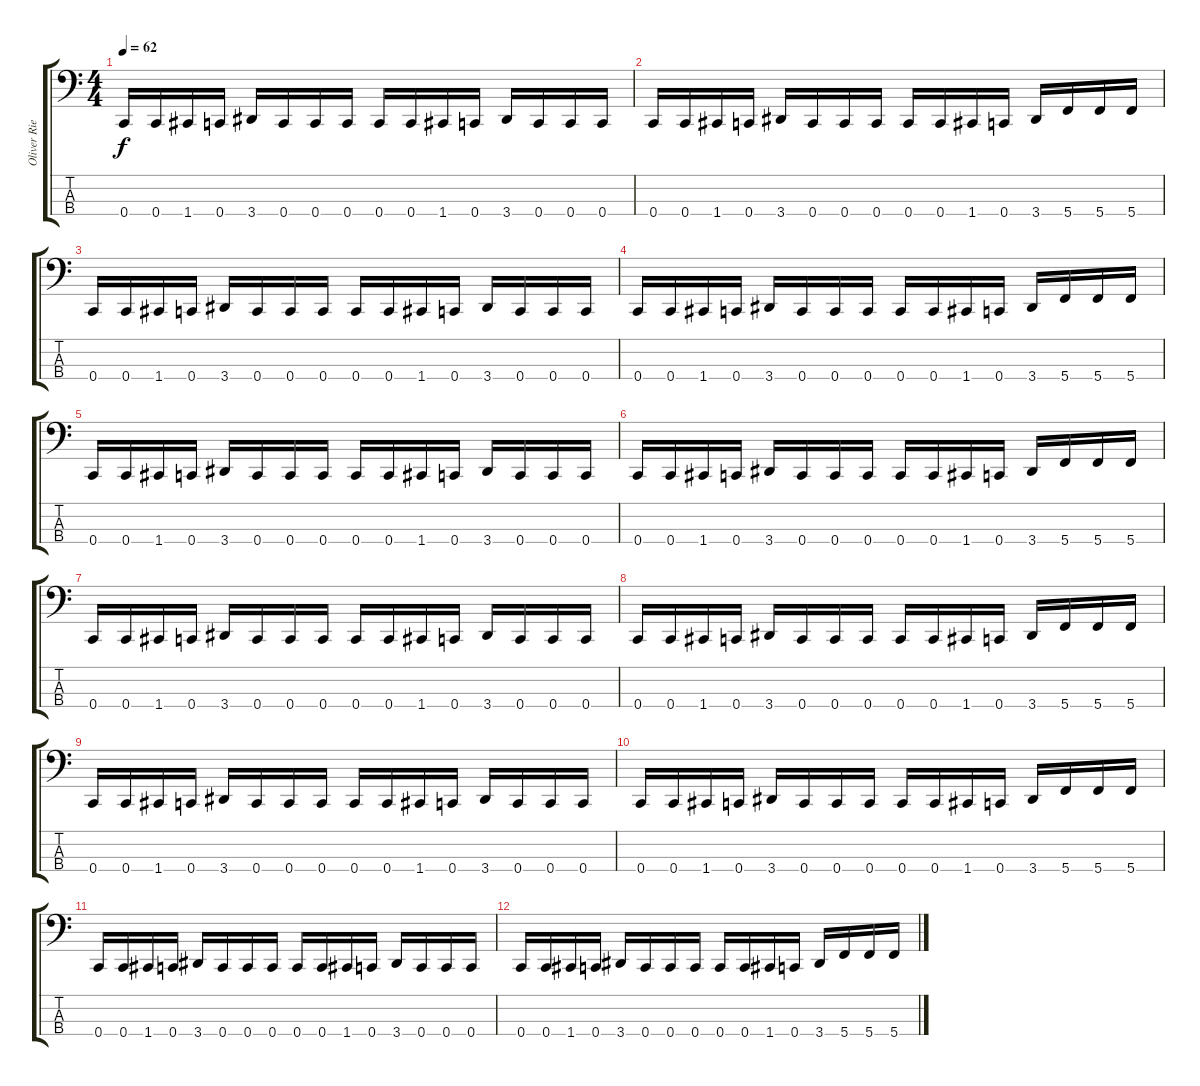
\track ("Oliver Riedel" "Oliver Rie") {instrument electricbassfinger}
\staff {score tabs}
\tuning (F2 C2 G1 C1) {hide}
\ts (4 4)
\tempo 62
\clef f4
\ks c
0.4.16{dy f} 0.4.16 1.4.16 0.4.16 3.4.16 0.4.16 0.4.16 0.4.16 0.4.16 0.4.16 1.4.16 0.4.16 3.4.16 0.4.16 0.4.16 0.4.16 |
0.4.16 0.4.16 1.4.16 0.4.16 3.4.16 0.4.16 0.4.16 0.4.16 0.4.16 0.4.16 1.4.16 0.4.16 3.4.16 5.4.16 5.4.16 5.4.16 |
0.4.16 0.4.16 1.4.16 0.4.16 3.4.16 0.4.16 0.4.16 0.4.16 0.4.16 0.4.16 1.4.16 0.4.16 3.4.16 0.4.16 0.4.16 0.4.16 |
0.4.16 0.4.16 1.4.16 0.4.16 3.4.16 0.4.16 0.4.16 0.4.16 0.4.16 0.4.16 1.4.16 0.4.16 3.4.16 5.4.16 5.4.16 5.4.16 |
0.4.16 0.4.16 1.4.16 0.4.16 3.4.16 0.4.16 0.4.16 0.4.16 0.4.16 0.4.16 1.4.16 0.4.16 3.4.16 0.4.16 0.4.16 0.4.16 |
0.4.16 0.4.16 1.4.16 0.4.16 3.4.16 0.4.16 0.4.16 0.4.16 0.4.16 0.4.16 1.4.16 0.4.16 3.4.16 5.4.16 5.4.16 5.4.16 |
0.4.16 0.4.16 1.4.16 0.4.16 3.4.16 0.4.16 0.4.16 0.4.16 0.4.16 0.4.16 1.4.16 0.4.16 3.4.16 0.4.16 0.4.16 0.4.16 |
0.4.16 0.4.16 1.4.16 0.4.16 3.4.16 0.4.16 0.4.16 0.4.16 0.4.16 0.4.16 1.4.16 0.4.16 3.4.16 5.4.16 5.4.16 5.4.16 |
0.4.16 0.4.16 1.4.16 0.4.16 3.4.16 0.4.16 0.4.16 0.4.16 0.4.16 0.4.16 1.4.16 0.4.16 3.4.16 0.4.16 0.4.16 0.4.16 |
0.4.16 0.4.16 1.4.16 0.4.16 3.4.16 0.4.16 0.4.16 0.4.16 0.4.16 0.4.16 1.4.16 0.4.16 3.4.16 5.4.16 5.4.16 5.4.16 |
0.4.16 0.4.16 1.4.16 0.4.16 3.4.16 0.4.16 0.4.16 0.4.16 0.4.16 0.4.16 1.4.16 0.4.16 3.4.16 0.4.16 0.4.16 0.4.16 |
0.4.16 0.4.16 1.4.16 0.4.16 3.4.16 0.4.16 0.4.16 0.4.16 0.4.16 0.4.16 1.4.16 0.4.16 3.4.16 5.4.16 5.4.16 5.4.16
